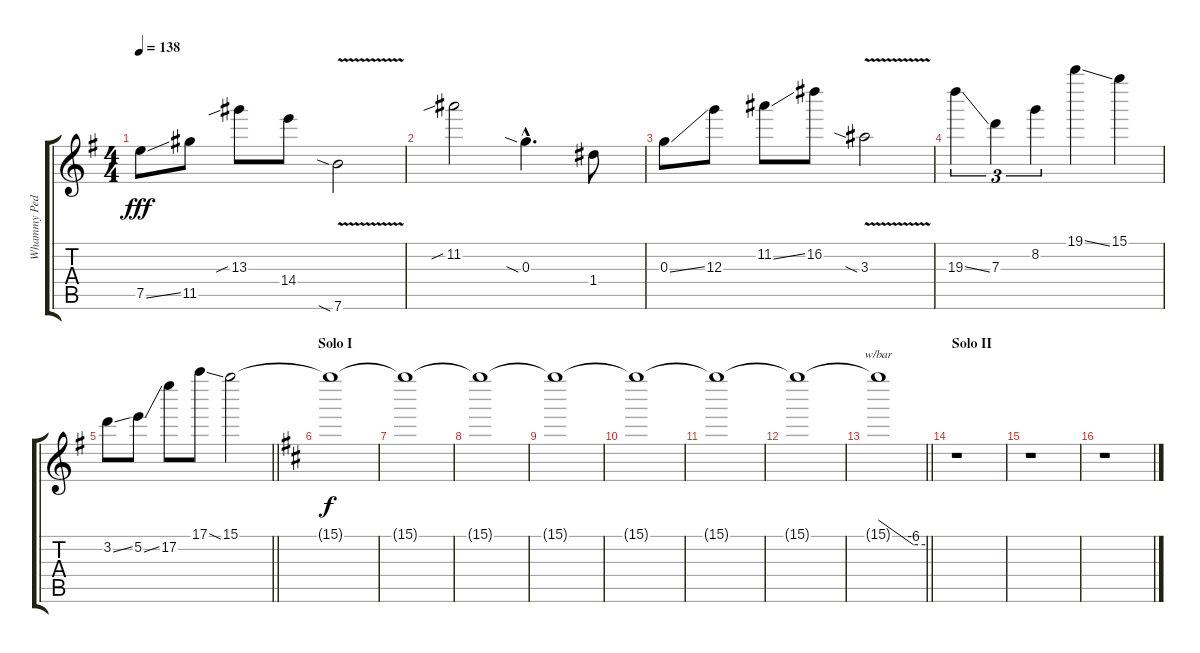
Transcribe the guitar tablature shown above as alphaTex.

\track ("Whammy Pedal 1" "Whammy Ped") {instrument distortionguitar}
\staff {score tabs}
\tuning (E5 B4 G4 D4 A3 E3) {hide}
\ts (4 4)
\tempo 138
\clef g2
\ks g
7.5{ss}.8{dy fff} 11.5.8 13.3{sib}.8 14.4.8 7.6{v sia}.2 |
11.2{sib}.2 0.3{sia hac}.4{d} 1.4.8 |
0.3{ss}.8 12.3.8 11.2{ss}.8 16.2.8 3.3{v sia}.2 |
19.3{ss}.4{tu (3 2)} 7.3.4{tu (3 2)} 8.2.4{tu (3 2)} 19.1{ss}.4 15.1.4 |
\barLineRight lightlight
3.2{ss}.8 5.2{ss}.8 17.2.8 17.1{ss}.8 15.1.2 |
\section ("" "Solo I")
\ks d
15.1{t}.1{dy f} |
15.1{t}.1 |
15.1{t}.1 |
15.1{t}.1 |
15.1{t}.1 |
15.1{t}.1 |
15.1{t}.1 |
\barLineRight lightlight
15.1{t}.1{tbe (custom default 0 0 45 -24 60 -24)} |
\section ("" "Solo II")
r.1 |
r.1 |
r.1
